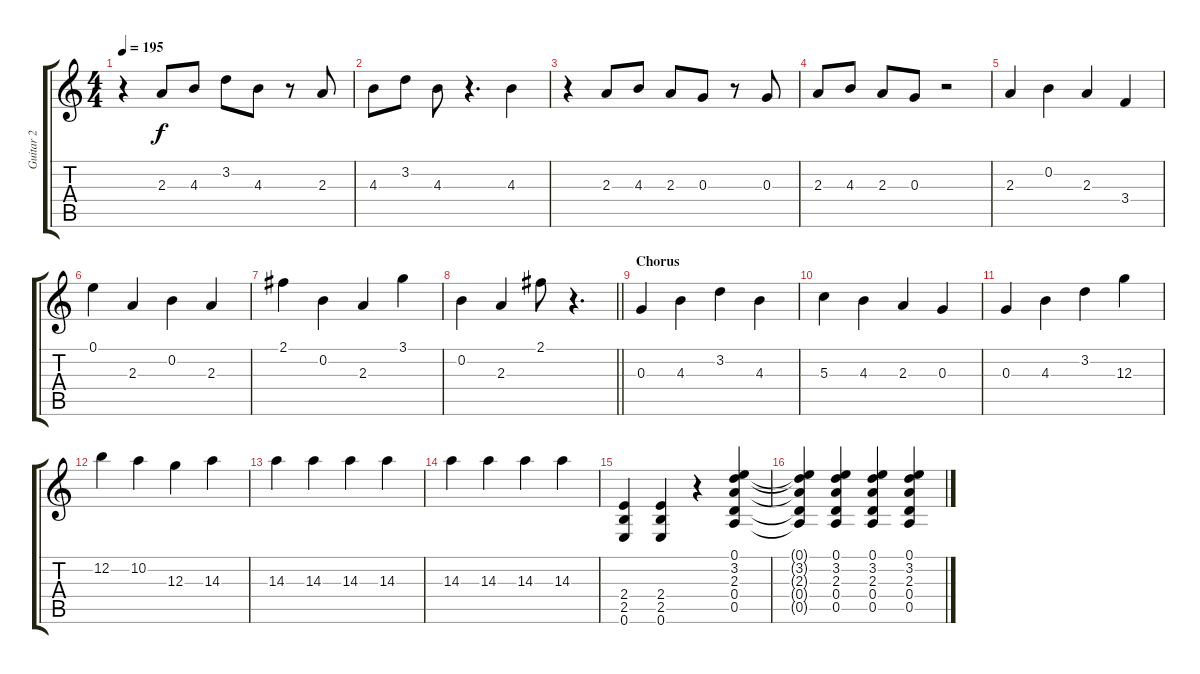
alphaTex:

\track ("Guitar 2" "Guitar 2") {instrument overdrivenguitar}
\staff {score tabs}
\tuning (E4 B3 G3 D3 A2 E2) {hide}
\ts (4 4)
\tempo 195
\clef g2
\ks c
r.4{dy f} 2.3.8 4.3.8 3.2.8 4.3.8 r.8 2.3.8 |
4.3.8 3.2.8 4.3.8 r.4{d} 4.3.4 |
r.4 2.3.8 4.3.8 2.3.8 0.3.8 r.8 0.3.8 |
2.3.8 4.3.8 2.3.8 0.3.8 r.2 |
2.3.4 0.2.4 2.3.4 3.4.4 |
0.1.4 2.3.4 0.2.4 2.3.4 |
2.1.4 0.2.4 2.3.4 3.1.4 |
\barLineRight lightlight
0.2.4 2.3.4 2.1.8 r.4{d} |
\section ("" "Chorus")
0.3.4 4.3.4 3.2.4 4.3.4 |
5.3.4 4.3.4 2.3.4 0.3.4 |
0.3.4 4.3.4 3.2.4 12.3.4 |
12.2.4 10.2.4 12.3.4 14.3.4 |
14.3.4 14.3.4 14.3.4 14.3.4 |
14.3.4 14.3.4 14.3.4 14.3.4 |
(2.4 2.5 0.6).4 (2.4 2.5 0.6).4 r.4 (0.1 3.2 2.3 0.4 0.5).4 |
(0.1{t} 3.2{t} 2.3{t} 0.4{t} 0.5{t}).4 (0.1 3.2 2.3 0.4 0.5).4 (0.1 3.2 2.3 0.4 0.5).4 (0.1 3.2 2.3 0.4 0.5).4
